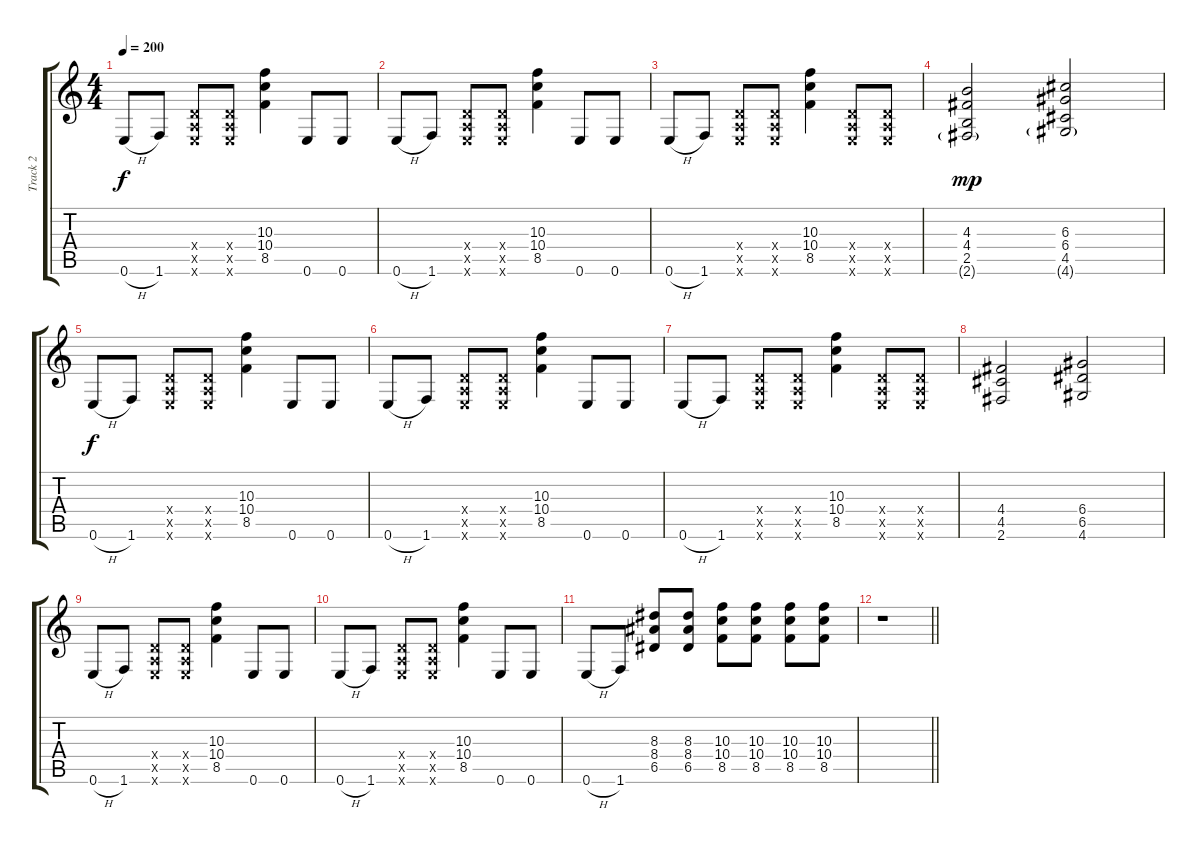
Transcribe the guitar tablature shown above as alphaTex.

\track ("Track 2" "Track 2") {instrument distortionguitar}
\staff {score tabs}
\tuning (E4 B3 G3 D3 A2 E2) {hide}
\ts (4 4)
\tempo 200
\clef g2
\ks c
0.6{h}.8{dy f} 1.6.8 (0.4{x} 0.5{x} 0.6{x}).8 (0.4{x} 0.5{x} 0.6{x}).8 (10.3 10.4 8.5).4 0.6.8 0.6.8 |
0.6{h}.8 1.6.8 (0.4{x} 0.5{x} 0.6{x}).8 (0.4{x} 0.5{x} 0.6{x}).8 (10.3 10.4 8.5).4 0.6.8 0.6.8 |
0.6{h}.8 1.6.8 (0.4{x} 0.5{x} 0.6{x}).8 (0.4{x} 0.5{x} 0.6{x}).8 (10.3 10.4 8.5).4 (0.4{x} 0.5{x} 0.6{x}).8 (0.4{x} 0.5{x} 0.6{x}).8 |
(4.3 4.4 2.5 2.6{g}).2{dy mp} (6.3 6.4 4.5 4.6{g}).2 |
0.6{h}.8{dy f} 1.6.8 (0.4{x} 0.5{x} 0.6{x}).8 (0.4{x} 0.5{x} 0.6{x}).8 (10.3 10.4 8.5).4 0.6.8 0.6.8 |
0.6{h}.8 1.6.8 (0.4{x} 0.5{x} 0.6{x}).8 (0.4{x} 0.5{x} 0.6{x}).8 (10.3 10.4 8.5).4 0.6.8 0.6.8 |
0.6{h}.8 1.6.8 (0.4{x} 0.5{x} 0.6{x}).8 (0.4{x} 0.5{x} 0.6{x}).8 (10.3 10.4 8.5).4 (0.4{x} 0.5{x} 0.6{x}).8 (0.4{x} 0.5{x} 0.6{x}).8 |
(4.4 4.5 2.6).2 (6.4 6.5 4.6).2 |
0.6{h}.8 1.6.8 (0.4{x} 0.5{x} 0.6{x}).8 (0.4{x} 0.5{x} 0.6{x}).8 (10.3 10.4 8.5).4 0.6.8 0.6.8 |
0.6{h}.8 1.6.8 (0.4{x} 0.5{x} 0.6{x}).8 (0.4{x} 0.5{x} 0.6{x}).8 (10.3 10.4 8.5).4 0.6.8 0.6.8 |
0.6{h}.8 1.6.8 (8.3 8.4 6.5).8 (8.3 8.4 6.5).8 (10.3 10.4 8.5).8 (10.3 10.4 8.5).8 (10.3 10.4 8.5).8 (10.3 10.4 8.5).8 |
\barLineRight lightlight
r.1
